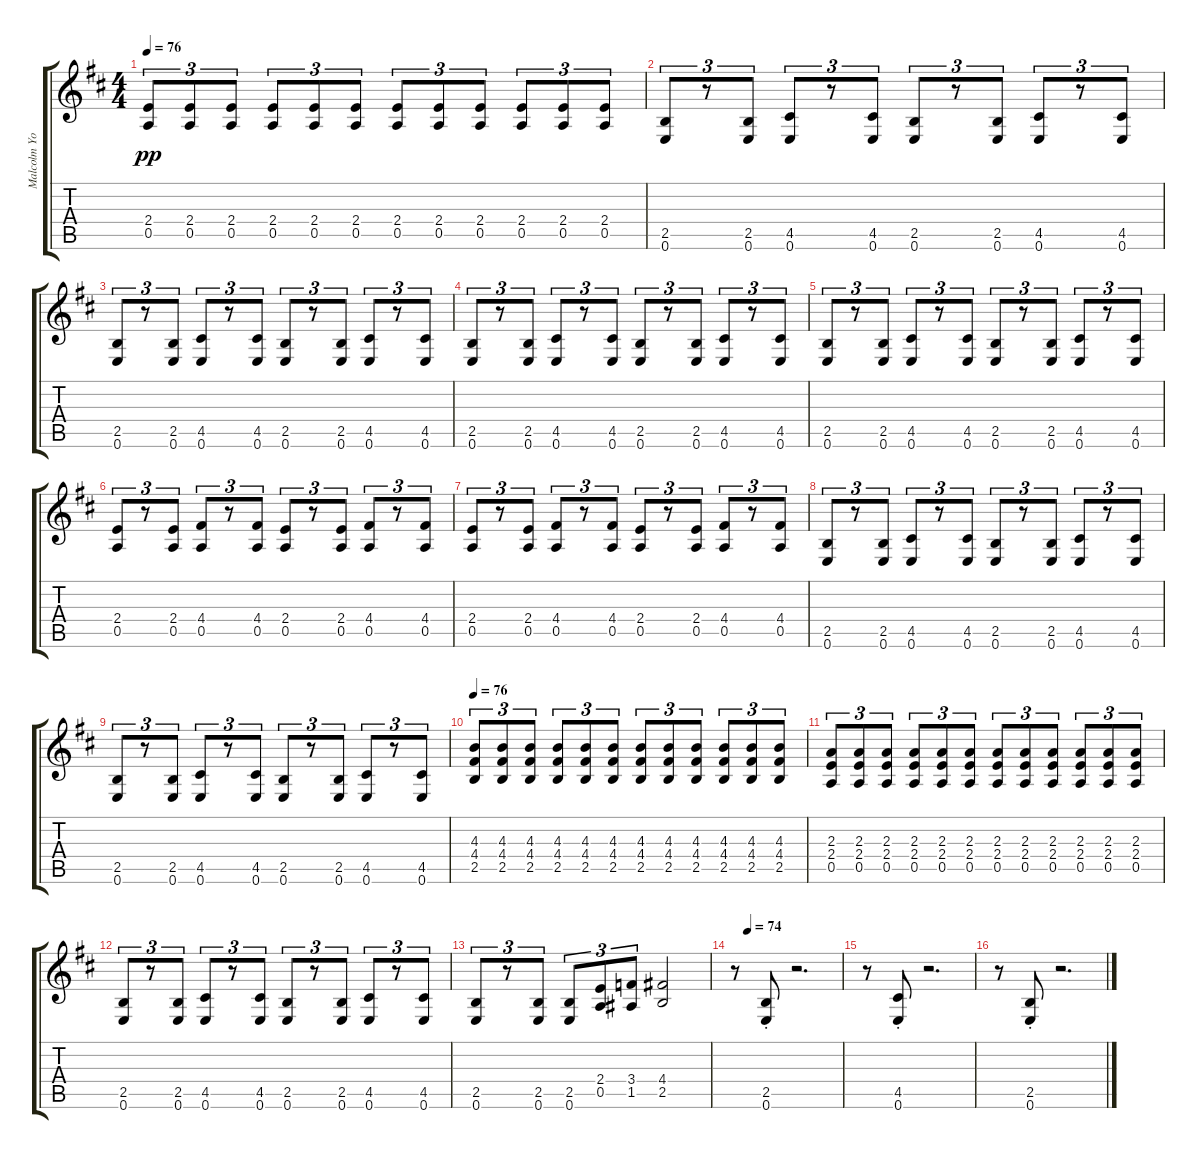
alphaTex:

\track ("Malcolm Young - Rhythm Guitar" "Malcolm Yo") {instrument electricguitarclean}
\staff {score tabs}
\tuning (E4 B3 G3 D3 A2 E2) {hide}
\ts (4 4)
\tempo 76
\clef g2
\ks d
(2.4 0.5).8{tu (3 2) dy pp} (2.4 0.5).8{tu (3 2)} (2.4 0.5).8{tu (3 2)} (2.4 0.5).8{tu (3 2)} (2.4 0.5).8{tu (3 2)} (2.4 0.5).8{tu (3 2)} (2.4 0.5).8{tu (3 2)} (2.4 0.5).8{tu (3 2)} (2.4 0.5).8{tu (3 2)} (2.4 0.5).8{tu (3 2)} (2.4 0.5).8{tu (3 2)} (2.4 0.5).8{tu (3 2)} |
(2.5 0.6).8{tu (3 2)} r.8{tu (3 2)} (2.5 0.6).8{tu (3 2)} (4.5 0.6).8{tu (3 2)} r.8{tu (3 2)} (4.5 0.6).8{tu (3 2)} (2.5 0.6).8{tu (3 2)} r.8{tu (3 2)} (2.5 0.6).8{tu (3 2)} (4.5 0.6).8{tu (3 2)} r.8{tu (3 2)} (4.5 0.6).8{tu (3 2)} |
(2.5 0.6).8{tu (3 2)} r.8{tu (3 2)} (2.5 0.6).8{tu (3 2)} (4.5 0.6).8{tu (3 2)} r.8{tu (3 2)} (4.5 0.6).8{tu (3 2)} (2.5 0.6).8{tu (3 2)} r.8{tu (3 2)} (2.5 0.6).8{tu (3 2)} (4.5 0.6).8{tu (3 2)} r.8{tu (3 2)} (4.5 0.6).8{tu (3 2)} |
(2.5 0.6).8{tu (3 2)} r.8{tu (3 2)} (2.5 0.6).8{tu (3 2)} (4.5 0.6).8{tu (3 2)} r.8{tu (3 2)} (4.5 0.6).8{tu (3 2)} (2.5 0.6).8{tu (3 2)} r.8{tu (3 2)} (2.5 0.6).8{tu (3 2)} (4.5 0.6).8{tu (3 2)} r.8{tu (3 2)} (4.5 0.6).8{tu (3 2)} |
(2.5 0.6).8{tu (3 2)} r.8{tu (3 2)} (2.5 0.6).8{tu (3 2)} (4.5 0.6).8{tu (3 2)} r.8{tu (3 2)} (4.5 0.6).8{tu (3 2)} (2.5 0.6).8{tu (3 2)} r.8{tu (3 2)} (2.5 0.6).8{tu (3 2)} (4.5 0.6).8{tu (3 2)} r.8{tu (3 2)} (4.5 0.6).8{tu (3 2)} |
(2.4 0.5).8{tu (3 2)} r.8{tu (3 2)} (2.4 0.5).8{tu (3 2)} (4.4 0.5).8{tu (3 2)} r.8{tu (3 2)} (4.4 0.5).8{tu (3 2)} (2.4 0.5).8{tu (3 2)} r.8{tu (3 2)} (2.4 0.5).8{tu (3 2)} (4.4 0.5).8{tu (3 2)} r.8{tu (3 2)} (4.4 0.5).8{tu (3 2)} |
(2.4 0.5).8{tu (3 2)} r.8{tu (3 2)} (2.4 0.5).8{tu (3 2)} (4.4 0.5).8{tu (3 2)} r.8{tu (3 2)} (4.4 0.5).8{tu (3 2)} (2.4 0.5).8{tu (3 2)} r.8{tu (3 2)} (2.4 0.5).8{tu (3 2)} (4.4 0.5).8{tu (3 2)} r.8{tu (3 2)} (4.4 0.5).8{tu (3 2)} |
(2.5 0.6).8{tu (3 2)} r.8{tu (3 2)} (2.5 0.6).8{tu (3 2)} (4.5 0.6).8{tu (3 2)} r.8{tu (3 2)} (4.5 0.6).8{tu (3 2)} (2.5 0.6).8{tu (3 2)} r.8{tu (3 2)} (2.5 0.6).8{tu (3 2)} (4.5 0.6).8{tu (3 2)} r.8{tu (3 2)} (4.5 0.6).8{tu (3 2)} |
(2.5 0.6).8{tu (3 2)} r.8{tu (3 2)} (2.5 0.6).8{tu (3 2)} (4.5 0.6).8{tu (3 2)} r.8{tu (3 2)} (4.5 0.6).8{tu (3 2)} (2.5 0.6).8{tu (3 2)} r.8{tu (3 2)} (2.5 0.6).8{tu (3 2)} (4.5 0.6).8{tu (3 2)} r.8{tu (3 2)} (4.5 0.6).8{tu (3 2)} |
\tempo 76
(4.3 4.4 2.5).8{tu (3 2)} (4.3 4.4 2.5).8{tu (3 2)} (4.3 4.4 2.5).8{tu (3 2)} (4.3 4.4 2.5).8{tu (3 2)} (4.3 4.4 2.5).8{tu (3 2)} (4.3 4.4 2.5).8{tu (3 2)} (4.3 4.4 2.5).8{tu (3 2)} (4.3 4.4 2.5).8{tu (3 2)} (4.3 4.4 2.5).8{tu (3 2)} (4.3 4.4 2.5).8{tu (3 2)} (4.3 4.4 2.5).8{tu (3 2)} (4.3 4.4 2.5).8{tu (3 2)} |
(2.3 2.4 0.5).8{tu (3 2)} (2.3 2.4 0.5).8{tu (3 2)} (2.3 2.4 0.5).8{tu (3 2)} (2.3 2.4 0.5).8{tu (3 2)} (2.3 2.4 0.5).8{tu (3 2)} (2.3 2.4 0.5).8{tu (3 2)} (2.3 2.4 0.5).8{tu (3 2)} (2.3 2.4 0.5).8{tu (3 2)} (2.3 2.4 0.5).8{tu (3 2)} (2.3 2.4 0.5).8{tu (3 2)} (2.3 2.4 0.5).8{tu (3 2)} (2.3 2.4 0.5).8{tu (3 2)} |
(2.5 0.6).8{tu (3 2)} r.8{tu (3 2)} (2.5 0.6).8{tu (3 2)} (4.5 0.6).8{tu (3 2)} r.8{tu (3 2)} (4.5 0.6).8{tu (3 2)} (2.5 0.6).8{tu (3 2)} r.8{tu (3 2)} (2.5 0.6).8{tu (3 2)} (4.5 0.6).8{tu (3 2)} r.8{tu (3 2)} (4.5 0.6).8{tu (3 2)} |
(2.5 0.6).8{tu (3 2)} r.8{tu (3 2)} (2.5 0.6).8{tu (3 2)} (2.5 0.6).8{tu (3 2)} (2.4 0.5).8{tu (3 2)} (3.4 1.5).8{tu (3 2)} (4.4 2.5).2 |
\tempo (74 0.125)
r.8 (2.5{st} 0.6{st}).8 r.2{d} |
r.8 (4.5{st} 0.6{st}).8 r.2{d} |
r.8 (2.5{st} 0.6{st}).8 r.2{d}
